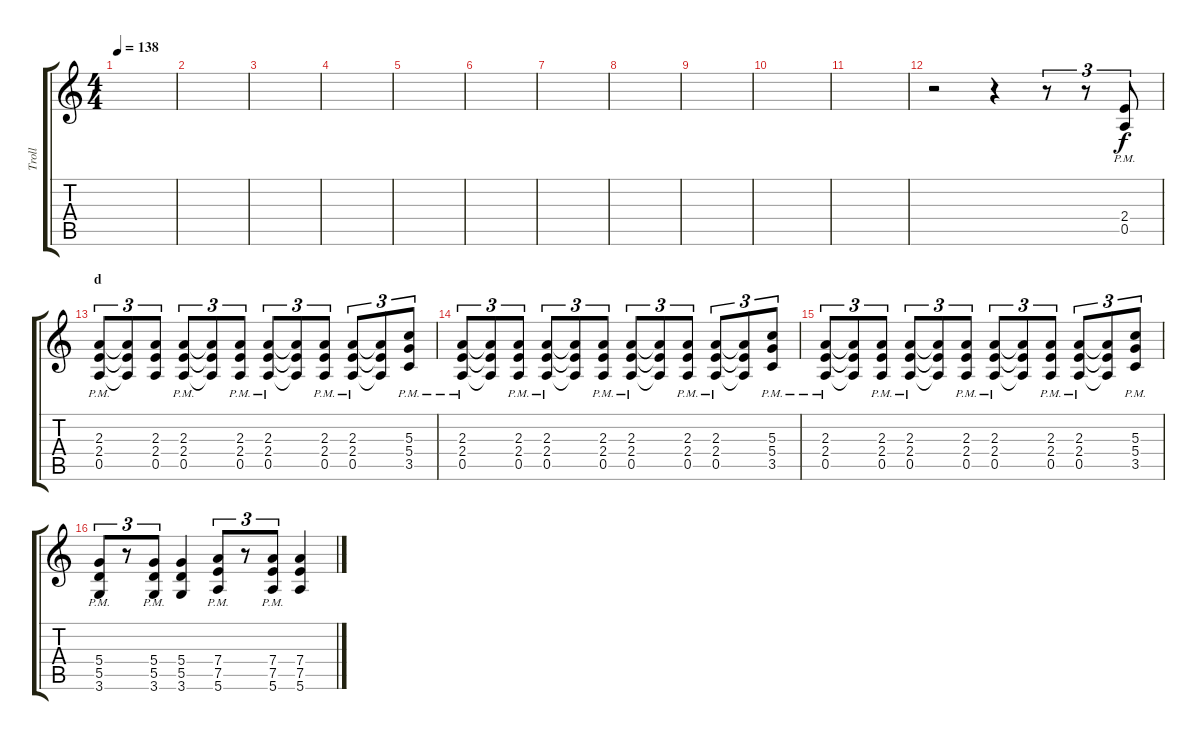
\track ("Troll" "Troll") {instrument overdrivenguitar}
\staff {score tabs}
\tuning (E4 B3 G3 D3 A2 E2) {hide}
\ts (4 4)
\section ("" "")
\tempo 138
\clef g2
\ks c
|
|
|
|
\section ("" "")
|
|
|
|
|
|
|
r.2{instrument distortionguitar} r.4 r.8{tu (3 2)} r.8{tu (3 2)} (2.4{pm} 0.5{pm}).8{tu (3 2)} |
\section ("" "d")
(2.3{pm} 2.4{pm} 0.5{pm}).8{tu (3 2)} (2.3{t} 2.4{t} 0.5{t}).8{tu (3 2)} (2.3 2.4 0.5).8{tu (3 2)} (2.3{pm} 2.4{pm} 0.5{pm}).8{tu (3 2)} (2.3{t} 2.4{t} 0.5{t}).8{tu (3 2)} (2.3{pm} 2.4{pm} 0.5{pm}).8{tu (3 2)} (2.3{pm} 2.4{pm} 0.5{pm}).8{tu (3 2)} (2.3{t} 2.4{t} 0.5{t}).8{tu (3 2)} (2.3{pm} 2.4{pm} 0.5{pm}).8{tu (3 2)} (2.3{pm} 2.4{pm} 0.5{pm}).8{tu (3 2)} (2.3{t} 2.4{t} 0.5{t}).8{tu (3 2)} (5.3{pm} 5.4{pm} 3.5{pm}).8{tu (3 2)} |
(2.3{pm} 2.4{pm} 0.5{pm}).8{tu (3 2)} (2.3{t} 2.4{t} 0.5{t}).8{tu (3 2)} (2.3{pm} 2.4{pm} 0.5{pm}).8{tu (3 2)} (2.3{pm} 2.4{pm} 0.5{pm}).8{tu (3 2)} (2.3{t} 2.4{t} 0.5{t}).8{tu (3 2)} (2.3{pm} 2.4{pm} 0.5{pm}).8{tu (3 2)} (2.3{pm} 2.4{pm} 0.5{pm}).8{tu (3 2)} (2.3{t} 2.4{t} 0.5{t}).8{tu (3 2)} (2.3{pm} 2.4{pm} 0.5{pm}).8{tu (3 2)} (2.3{pm} 2.4{pm} 0.5{pm}).8{tu (3 2)} (2.3{t} 2.4{t} 0.5{t}).8{tu (3 2)} (5.3{pm} 5.4{pm} 3.5{pm}).8{tu (3 2)} |
(2.3{pm} 2.4{pm} 0.5{pm}).8{tu (3 2)} (2.3{t} 2.4{t} 0.5{t}).8{tu (3 2)} (2.3{pm} 2.4{pm} 0.5{pm}).8{tu (3 2)} (2.3{pm} 2.4{pm} 0.5{pm}).8{tu (3 2)} (2.3{t} 2.4{t} 0.5{t}).8{tu (3 2)} (2.3{pm} 2.4{pm} 0.5{pm}).8{tu (3 2)} (2.3{pm} 2.4{pm} 0.5{pm}).8{tu (3 2)} (2.3{t} 2.4{t} 0.5{t}).8{tu (3 2)} (2.3{pm} 2.4{pm} 0.5{pm}).8{tu (3 2)} (2.3{pm} 2.4{pm} 0.5{pm}).8{tu (3 2)} (2.3{t} 2.4{t} 0.5{t}).8{tu (3 2)} (5.3{pm} 5.4{pm} 3.5{pm}).8{tu (3 2)} |
(5.4{pm} 5.5{pm} 3.6{pm}).8{tu (3 2)} r.8{tu (3 2)} (5.4{pm} 5.5{pm} 3.6{pm}).8{tu (3 2)} (5.4 5.5 3.6).4 (7.4{pm} 7.5{pm} 5.6{pm}).8{tu (3 2)} r.8{tu (3 2)} (7.4{pm} 7.5{pm} 5.6{pm}).8{tu (3 2)} (7.4 7.5 5.6).4
